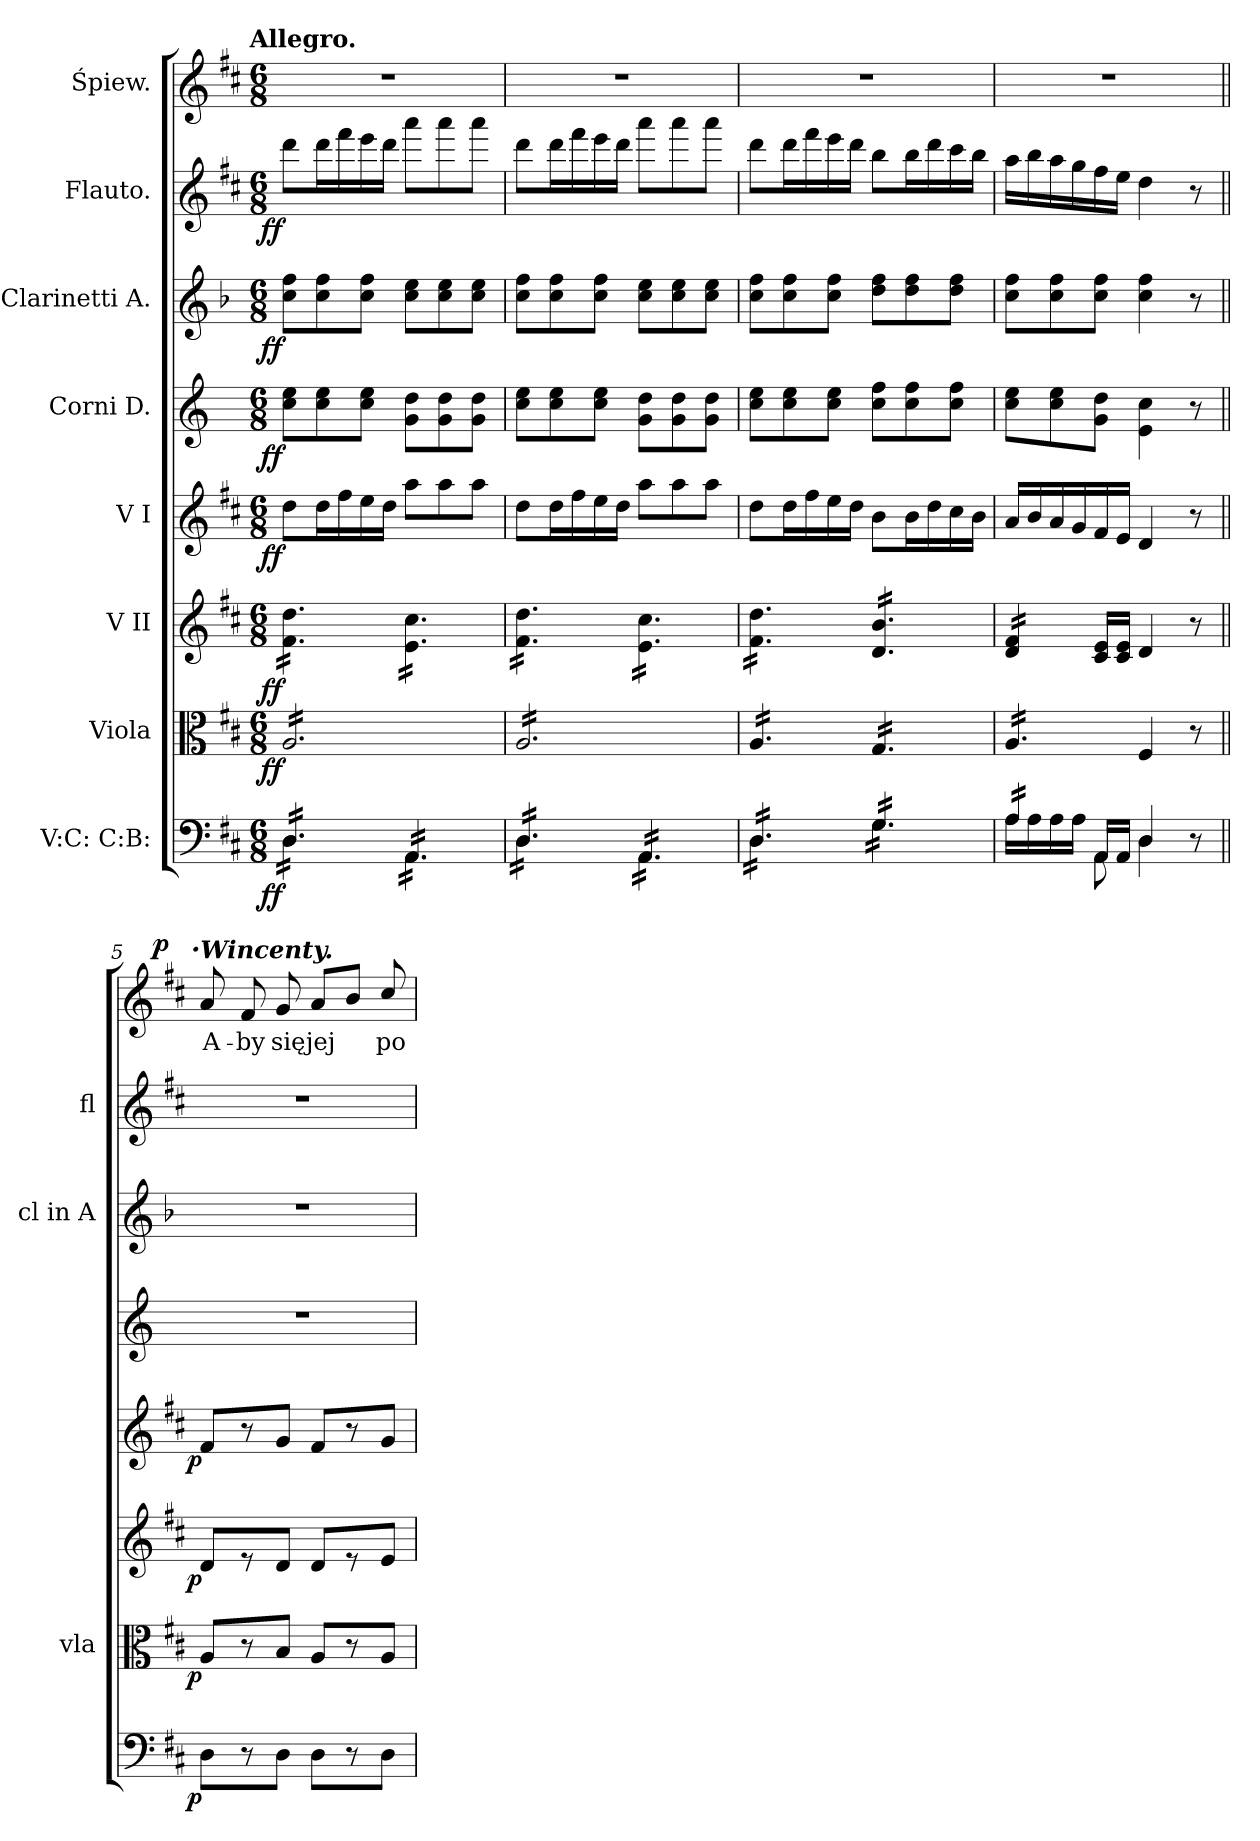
**kern	**dynam	**kern	**dynam	**kern	**dynam	**kern	**dynam	**kern	**dynam	**kern	**dynam	**kern	**dynam	**kern	**text	**dynam
*part8	*part8	*part7	*part7	*part6	*part6	*part5	*part5	*part4	*part4	*part3	*part3	*part2	*part2	*part1	*part1	*part1
*staff8	*staff8	*staff7	*staff7	*staff6	*staff6	*staff5	*staff5	*staff4	*staff4	*staff3	*staff3	*staff2	*staff2	*staff1	*staff1	*staff1
*I"V:C: C:B:	*	*I"Viola	*	*I"V II	*	*I"V I	*	*I"Corni D.	*	*I"Clarinetti A.	*	*I"Flauto.	*	*I"Śpiew.	*	*
*	*	*I'vla	*	*	*	*	*	*	*	*I'cl in A	*	*I'fl	*	*	*	*
*clefF4	*	*clefC3	*	*clefG2	*	*clefG2	*	*clefG2	*	*clefG2	*	*clefG2	*	*clefG2	*	*
*	*	*	*	*	*	*	*	*ITrd6c10	*	*ITrd2c3	*	*	*	*	*	*
*k[f#c#]	*	*k[f#c#]	*	*k[f#c#]	*	*k[f#c#]	*	*k[f#c#]	*	*k[f#c#]	*	*k[f#c#]	*	*k[f#c#]	*	*
!!LO:TX:omd:t=Allegro.
*M6/8	*	*M6/8	*	*M6/8	*	*M6/8	*	*M6/8	*	*M6/8	*	*M6/8	*	*M6/8	*	*
=1	=1	=1	=1	=1	=1	=1	=1	=1	=1	=1	=1	=1	=1	=1	=1	=1
*^	*	*	*	*	*	*	*	*	*	*	*	*	*	*	*	*
!	!	!LO:DY:b:rj	!	!LO:DY:b:rj	!	!LO:DY:b:rj	!	!LO:DY:b:rj	!	!LO:DY:b:rj	!	!LO:DY:b:rj	!	!LO:DY:b:rj	!	!	!
*tremolo	*	*	*	*	*	*	*	*	*	*	*	*	*	*	*	*	*
*	*	*	*tremolo	*	*	*	*	*	*	*	*	*	*	*	*	*	*
*	*	*	*	*	*tremolo	*	*	*	*	*	*	*	*	*	*	*	*
16D/LL	16D\LL	ff	16A/LL	ff	16f#\ 16dd\LL	ff	8dd\L	ff	8d\ 8f#\L	ff	8a\ 8dd\L	ff	8ddd\L	ff	2.r	.	.
16D/	16D\	.	16A/	.	16f#\ 16dd\	.	.	.	.	.	.	.	.	.	.	.	.
16D/	16D\	.	16A/	.	16f#\ 16dd\	.	16dd\L	.	8d\ 8f#\	.	8a\ 8dd\	.	16ddd\L	.	.	.	.
16D/	16D\	.	16A/	.	16f#\ 16dd\	.	16ff#\	.	.	.	.	.	16fff#\	.	.	.	.
16D/	16D\	.	16A/	.	16f#\ 16dd\	.	16ee\	.	8d\ 8f#\J	.	8a\ 8dd\J	.	16eee\	.	.	.	.
16D/JJ	16D\JJ	.	16A/	.	16f#\ 16dd\JJ	.	16dd\JJ	.	.	.	.	.	16ddd\JJ	.	.	.	.
16AA/LL	16AA\LL	.	16A/	.	16e\ 16cc#\LL	.	8aa\L	.	8A\ 8e\L	.	8a\ 8cc#\L	.	8aaa\L	.	.	.	.
16AA/	16AA\	.	16A/	.	16e\ 16cc#\	.	.	.	.	.	.	.	.	.	.	.	.
16AA/	16AA\	.	16A/	.	16e\ 16cc#\	.	8aa\	.	8A\ 8e\	.	8a\ 8cc#\	.	8aaa\	.	.	.	.
16AA/	16AA\	.	16A/	.	16e\ 16cc#\	.	.	.	.	.	.	.	.	.	.	.	.
16AA/	16AA\	.	16A/	.	16e\ 16cc#\	.	8aa\J	.	8A\ 8e\J	.	8a\ 8cc#\J	.	8aaa\J	.	.	.	.
16AA/JJ	16AA\JJ	.	16A/JJ	.	16e\ 16cc#\JJ	.	.	.	.	.	.	.	.	.	.	.	.
=2	=2	=2	=2	=2	=2	=2	=2	=2	=2	=2	=2	=2	=2	=2	=2	=2	=2
16D/LL	16D\LL	.	16A/LL	.	16f#\ 16dd\LL	.	8dd\L	.	8d\ 8f#\L	.	8a\ 8dd\L	.	8ddd\L	.	2.r	.	.
16D/	16D\	.	16A/	.	16f#\ 16dd\	.	.	.	.	.	.	.	.	.	.	.	.
16D/	16D\	.	16A/	.	16f#\ 16dd\	.	16dd\L	.	8d\ 8f#\	.	8a\ 8dd\	.	16ddd\L	.	.	.	.
16D/	16D\	.	16A/	.	16f#\ 16dd\	.	16ff#\	.	.	.	.	.	16fff#\	.	.	.	.
16D/	16D\	.	16A/	.	16f#\ 16dd\	.	16ee\	.	8d\ 8f#\J	.	8a\ 8dd\J	.	16eee\	.	.	.	.
16D/JJ	16D\JJ	.	16A/	.	16f#\ 16dd\JJ	.	16dd\JJ	.	.	.	.	.	16ddd\JJ	.	.	.	.
16AA/LL	16AA\LL	.	16A/	.	16e\ 16cc#\LL	.	8aa\L	.	8A\ 8e\L	.	8a\ 8cc#\L	.	8aaa\L	.	.	.	.
16AA/	16AA\	.	16A/	.	16e\ 16cc#\	.	.	.	.	.	.	.	.	.	.	.	.
16AA/	16AA\	.	16A/	.	16e\ 16cc#\	.	8aa\	.	8A\ 8e\	.	8a\ 8cc#\	.	8aaa\	.	.	.	.
16AA/	16AA\	.	16A/	.	16e\ 16cc#\	.	.	.	.	.	.	.	.	.	.	.	.
16AA/	16AA\	.	16A/	.	16e\ 16cc#\	.	8aa\J	.	8A\ 8e\J	.	8a\ 8cc#\J	.	8aaa\J	.	.	.	.
16AA/JJ	16AA\JJ	.	16A/JJ	.	16e\ 16cc#\JJ	.	.	.	.	.	.	.	.	.	.	.	.
=3	=3	=3	=3	=3	=3	=3	=3	=3	=3	=3	=3	=3	=3	=3	=3	=3	=3
16D/LL	16D\LL	.	16A/LL	.	16f#\ 16dd\LL	.	8dd\L	.	8d\ 8f#\L	.	8a\ 8dd\L	.	8ddd\L	.	2.r	.	.
16D/	16D\	.	16A/	.	16f#\ 16dd\	.	.	.	.	.	.	.	.	.	.	.	.
16D/	16D\	.	16A/	.	16f#\ 16dd\	.	16dd\L	.	8d\ 8f#\	.	8a\ 8dd\	.	16ddd\L	.	.	.	.
16D/	16D\	.	16A/	.	16f#\ 16dd\	.	16ff#\	.	.	.	.	.	16fff#\	.	.	.	.
16D/	16D\	.	16A/	.	16f#\ 16dd\	.	16ee\	.	8d\ 8f#\J	.	8a\ 8dd\J	.	16eee\	.	.	.	.
16D/JJ	16D\JJ	.	16A/JJ	.	16f#\ 16dd\JJ	.	16dd\JJ	.	.	.	.	.	16ddd\JJ	.	.	.	.
16G/LL	16G\LL	.	16G/LL	.	16d/ 16b/LL	.	8b\L	.	8d\ 8g\L	.	8b\ 8dd\L	.	8bb\L	.	.	.	.
16G/	16G\	.	16G/	.	16d/ 16b/	.	.	.	.	.	.	.	.	.	.	.	.
16G/	16G\	.	16G/	.	16d/ 16b/	.	16b\L	.	8d\ 8g\	.	8b\ 8dd\	.	16bb\L	.	.	.	.
16G/	16G\	.	16G/	.	16d/ 16b/	.	16dd\	.	.	.	.	.	16ddd\	.	.	.	.
16G/	16G\	.	16G/	.	16d/ 16b/	.	16cc#\	.	8d\ 8g\J	.	8b\ 8dd\J	.	16ccc#\	.	.	.	.
16G/JJ	16G\JJ	.	16G/JJ	.	16d/ 16b/JJ	.	16b\JJ	.	.	.	.	.	16bb\JJ	.	.	.	.
=4	=4	=4	=4	=4	=4	=4	=4	=4	=4	=4	=4	=4	=4	=4	=4	=4	=4
16A/LL	16A\LL	.	16A/LL	.	16d/ 16f#/LL	.	16a/LL	.	8d\ 8f#\L	.	8a\ 8dd\L	.	16aa\LL	.	2.r	.	.
16A/	16A\	.	16A/	.	16d/ 16f#/	.	16b/	.	.	.	.	.	16bb\	.	.	.	.
16A/	16A\	.	16A/	.	16d/ 16f#/	.	16a/	.	8d\ 8f#\	.	8a\ 8dd\	.	16aa\	.	.	.	.
16A/JJ	16A\JJ	.	16A/	.	16d/ 16f#/JJ	.	16g/	.	.	.	.	.	16gg\	.	.	.	.
*	*	*	*	*	*Xtremolo	*	*	*	*	*	*	*	*	*	*	*	*
*Xtremolo	*	*	*	*	*	*	*	*	*	*	*	*	*	*	*	*	*
16AA/LL	8AA\	.	16A/	.	16c#/ 16e/LL	.	16f#/	.	8A\ 8e\J	.	8a\ 8dd\J	.	16ff#\	.	.	.	.
16AA/JJ	.	.	16A/JJ	.	16c#/ 16e/JJ	.	16e/JJ	.	.	.	.	.	16ee\JJ	.	.	.	.
*	*	*	*Xtremolo	*	*	*	*	*	*	*	*	*	*	*	*	*	*
4D/	4D\	.	4F#/	.	4d/	.	4d/	.	4F#\ 4d\	.	4a\ 4dd\	.	4dd\	.	.	.	.
8r	8ryy	.	8r	.	8r	.	8r	.	8r	.	8r	.	8r	.	.	.	.
=5||	=5||	=5||	=5||	=5||	=5||	=5||	=5||	=5||	=5||	=5||	=5||	=5||	=5||	=5||	=5||	=5||	=5||
!	!	!	!	!	!	!	!	!	!	!	!	!	!	!	!LO:TX:a:Bi:t=Wincenty.	!	!
!	!	!LO:DY:b:rj	!	!LO:DY:b:rj	!	!LO:DY:b:rj	!	!LO:DY:b:rj	!	!	!	!	!	!	!	!	!LO:DY:b:rj:t=%s .
*v	*v	*	*	*	*	*	*	*	*	*	*	*	*	*	*	*	*
8D\L	p	8A/L	p	8d/L	p	8f#/L	p	2.r	.	2.r	.	2.r	.	8a/	A-	p
8r	.	8r	.	8r	.	8r	.	.	.	.	.	.	.	8f#/	-by	.
8D\J	.	8B/J	.	8d/J	.	8g/J	.	.	.	.	.	.	.	8g/	się	.
8D\L	.	8A/L	.	8d/L	.	8f#/L	.	.	.	.	.	.	.	8a/L	jej	.
8r	.	8r	.	8r	.	8r	.	.	.	.	.	.	.	8b/J	.	.
8D\J	.	8A/J	.	8e/J	.	8g/J	.	.	.	.	.	.	.	8cc#/	po-	.
=	=	=	=	=	=	=	=	=	=	=	=	=	=	=	=	=
*-	*-	*-	*-	*-	*-	*-	*-	*-	*-	*-	*-	*-	*-	*-	*-	*-
